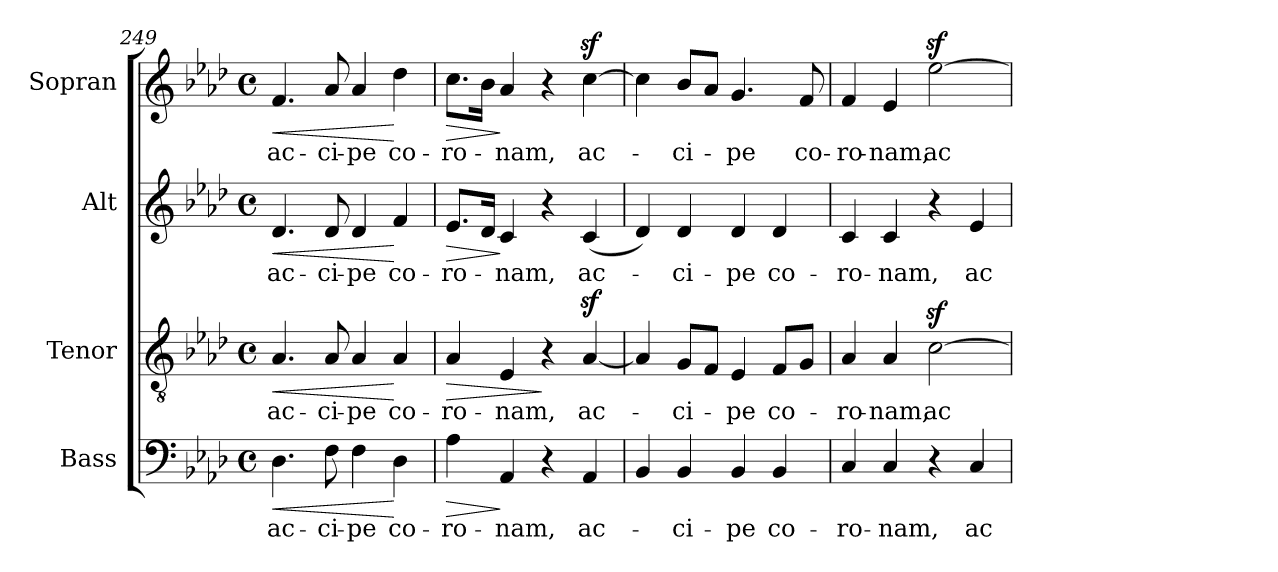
**kern	**text	**dynam	**kern	**text	**dynam	**kern	**text	**dynam	**kern	**text	**dynam
*part4	*part4	*part4	*part3	*part3	*part3	*part2	*part2	*part2	*part1	*part1	*part1
*staff4	*staff4	*staff4	*staff3	*staff3	*staff3	*staff2	*staff2	*staff2	*staff1	*staff1	*staff1
*I"Bass	*	*	*I"Tenor	*	*	*I"Alt	*	*	*I"Sopran	*	*
*I'B.	*	*	*I'T.	*	*	*I'A.	*	*	*I'S.	*	*
*clefF4	*	*	*clefGv2	*	*	*clefG2	*	*	*clefG2	*	*
*k[b-e-a-d-]	*	*	*k[b-e-a-d-]	*	*	*k[b-e-a-d-]	*	*	*k[b-e-a-d-]	*	*
*A-:	*	*	*A-:	*	*	*A-:	*	*	*A-:	*	*
*M4/4	*	*	*M4/4	*	*	*M4/4	*	*	*M4/4	*	*
*met(c)	*	*	*met(c)	*	*	*met(c)	*	*	*met(c)	*	*
=249	=249	=249	=249	=249	=249	=249	=249	=249	=249	=249	=249
!	!LO:LY:b	!LO:HP:b	!	!LO:LY:b	!LO:HP:b	!	!LO:LY:b	!LO:HP:b	!	!LO:LY:b	!LO:HP:b
4.D-\	ac-	<	4.A-/	ac-	<	4.d-/	ac-	<	4.f/	ac-	<
!	!LO:LY:b	!	!	!LO:LY:b	!	!	!LO:LY:b	!	!	!LO:LY:b	!
8F\	-ci-	.	8A-/	-ci-	.	8d-/	-ci-	.	8a-/	-ci-	.
!	!LO:LY:b	!	!	!LO:LY:b	!	!	!LO:LY:b	!	!	!LO:LY:b	!
4F\	-pe	.	4A-/	-pe	.	4d-/	-pe	.	4a-/	-pe	.
!	!LO:LY:b	!	!	!LO:LY:b	!	!	!LO:LY:b	!	!	!LO:LY:b	!
4D-\	co-	[	4A-/	co-	[	4f/	co-	[	4dd-\	co-	[
=250	=250	=250	=250	=250	=250	=250	=250	=250	=250	=250	=250
!	!LO:LY:b	!LO:HP:b	!	!LO:LY:b	!LO:HP:b	!	!LO:LY:b	!LO:HP:b	!	!LO:LY:b	!LO:HP:b
4A-\	-ro-	>	4A-/	-ro-	>	8.e-/L	-ro-	>	8.cc\L	-ro-	>
.	.	.	.	.	.	16d-/Jk	.	.	16b-\Jk	.	.
!	!LO:LY:b	!	!	!LO:LY:b	!	!	!LO:LY:b	!	!	!LO:LY:b	!
4AA-/	-nam,	]	4E-/	-nam,	.	4c/	-nam,	]	4a-/	-nam,	]
4r	.	.	4r	.	]	4r	.	.	4r	.	.
!	!LO:LY:b	!	!	!LO:LY:b	!	!	!LO:LY:b	!	!	!LO:LY:b	!
4AA-/	ac-	.	[4A-z>/	ac-	.	(<4c/	ac-	.	[4ccz>\	ac-	.
=251	=251	=251	=251	=251	=251	=251	=251	=251	=251	=251	=251
4BB-/	.	.	4A-/]	.	.	4d-/)	.	.	4cc\]	.	.
!	!LO:LY:b	!	!	!LO:LY:b	!	!	!LO:LY:b	!	!	!LO:LY:b	!
4BB-/	-ci-	.	8G/L	-ci-	.	4d-/	-ci-	.	8b-/L	-ci-	.
.	.	.	8F/J	.	.	.	.	.	8a-/J	.	.
!	!LO:LY:b	!	!	!LO:LY:b	!	!	!LO:LY:b	!	!	!LO:LY:b	!
4BB-/	-pe	.	4E-/	-pe	.	4d-/	-pe	.	4.g/	-pe	.
!	!LO:LY:b	!	!	!LO:LY:b	!	!	!LO:LY:b	!	!	!	!
4BB-/	co-	.	8F/L	co-	.	4d-/	co-	.	.	.	.
!	!	!	!	!	!	!	!	!	!	!LO:LY:b	!
.	.	.	8G/J	.	.	.	.	.	8f/	co-	.
!!LO:LB:g=z
=252	=252	=252	=252	=252	=252	=252	=252	=252	=252	=252	=252
!	!LO:LY:b	!	!	!LO:LY:b	!	!	!LO:LY:b	!	!	!LO:LY:b	!
4C/	-ro-	.	4A-/	-ro-	.	4c/	-ro-	.	4f/	-ro-	.
!	!LO:LY:b	!	!	!LO:LY:b	!	!	!LO:LY:b	!	!	!LO:LY:b	!
4C/	-nam,	.	4A-/	-nam,	.	4c/	-nam,	.	4e-/	-nam,	.
!	!	!	!	!LO:LY:b	!	!	!	!	!	!LO:LY:b	!
4r	.	.	[2cz>\	ac-	.	4r	.	.	[2ee-z>\	ac-	.
!	!LO:LY:b	!	!	!	!	!	!LO:LY:b	!	!	!	!
4C/	ac-	.	.	.	.	4e-/	ac-	.	.	.	.
=	=	=	=	=	=	=	=	=	=	=	=
*-	*-	*-	*-	*-	*-	*-	*-	*-	*-	*-	*-
